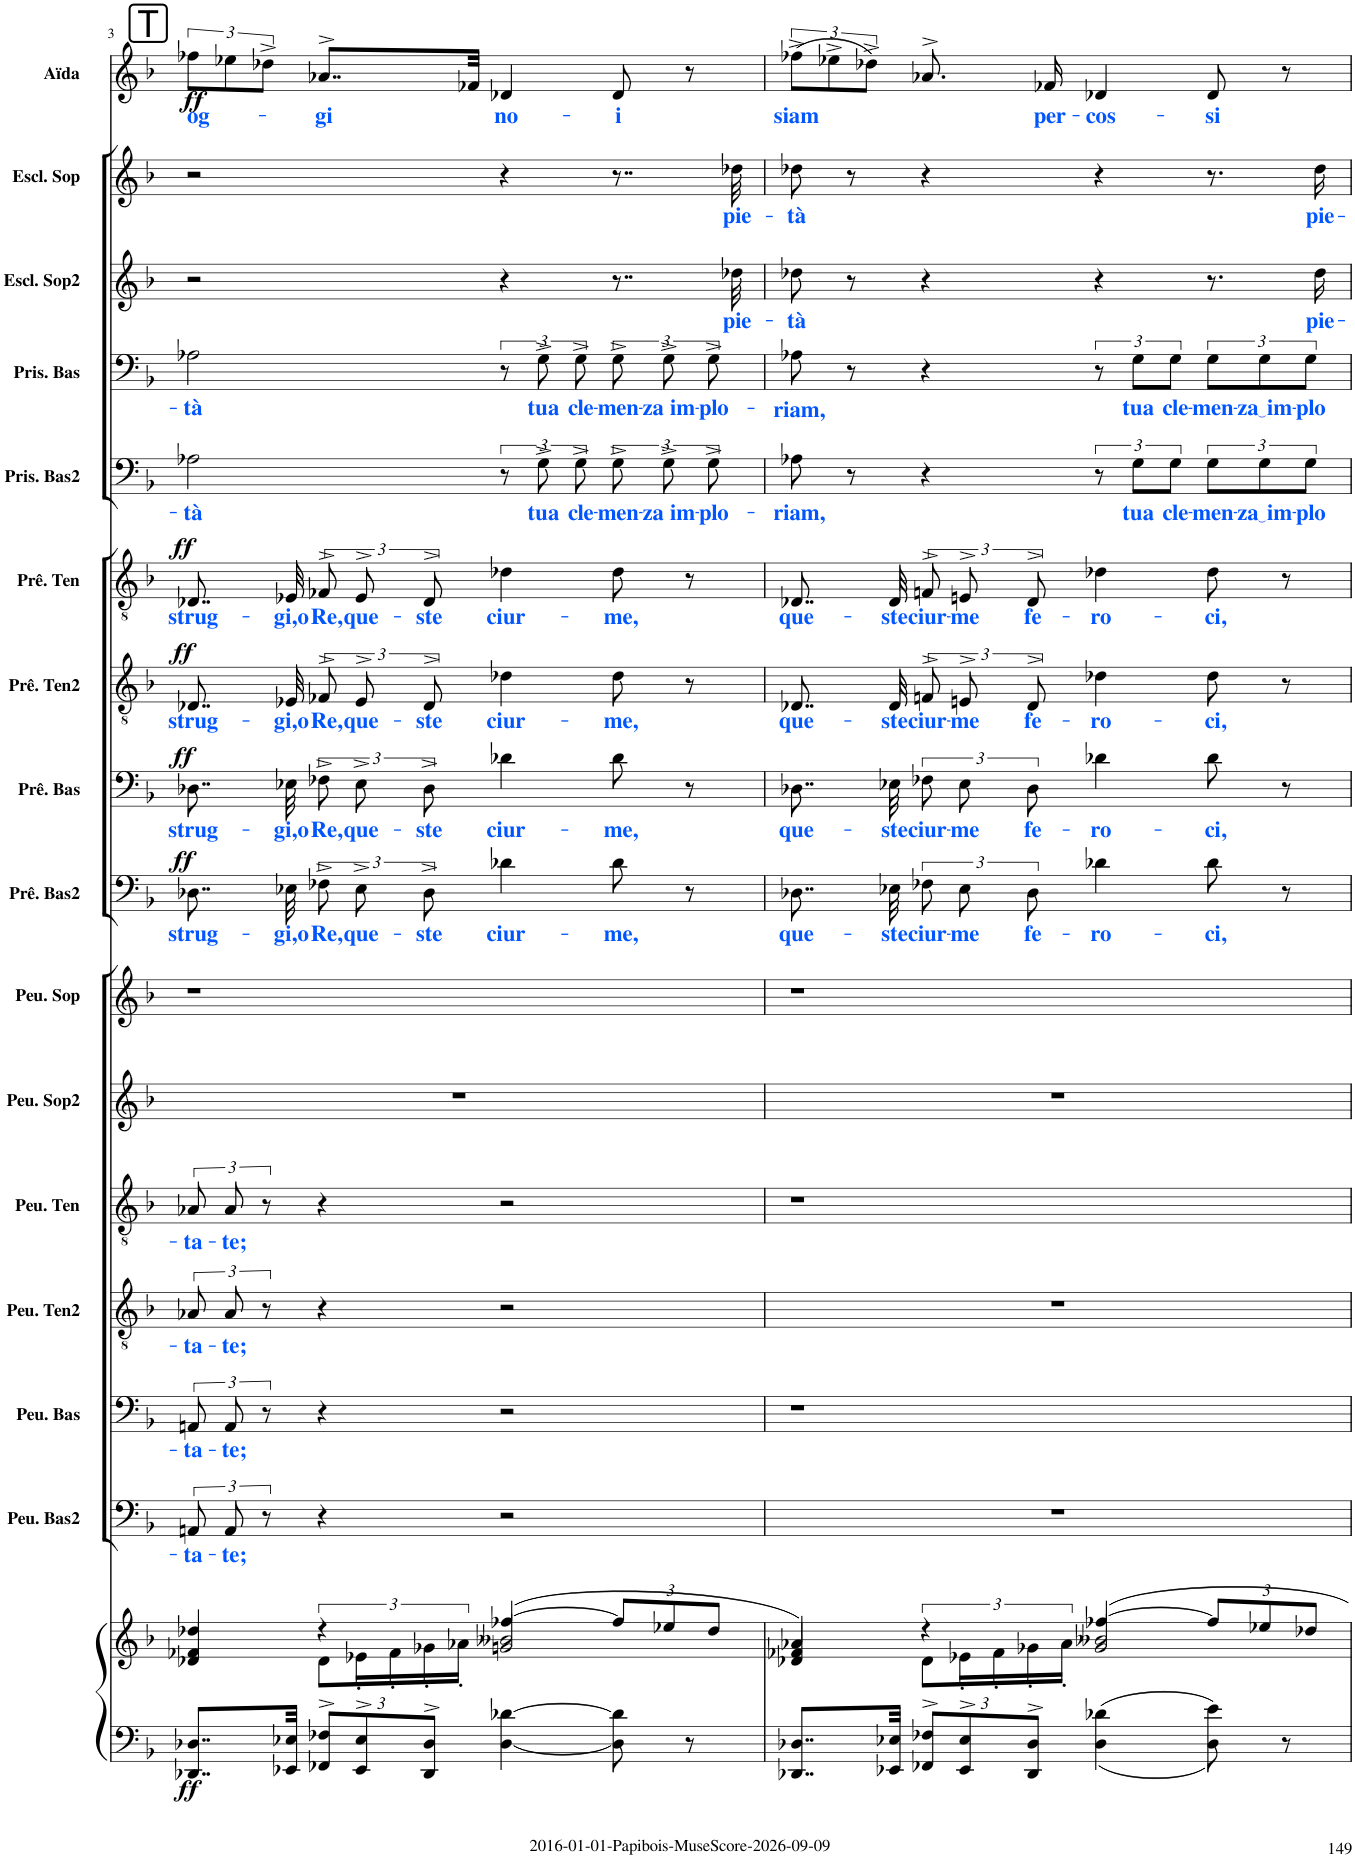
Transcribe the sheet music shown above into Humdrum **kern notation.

**kern	**kern	**dynam	**kern	**text	**kern	**text	**kern	**text	**kern	**text	**kern	**text	**dynam	**kern	**text	**dynam	**kern	**text	**dynam	**kern	**text	**dynam	**kern	**text	**kern	**text	**kern	**text	**kern	**text	**kern	**text	**dynam
*part14	*part14	*part14	*part13	*part13	*part12	*part12	*part11	*part11	*part10	*part10	*part9	*part9	*part9	*part8	*part8	*part8	*part7	*part7	*part7	*part6	*part6	*part6	*part5	*part5	*part4	*part4	*part3	*part3	*part2	*part2	*part1	*part1	*part1
*staff15	*staff14	*staff14/15	*staff13	*staff13	*staff12	*staff12	*staff11	*staff11	*staff10	*staff10	*staff9	*staff9	*staff9	*staff8	*staff8	*staff8	*staff7	*staff7	*staff7	*staff6	*staff6	*staff6	*staff5	*staff5	*staff4	*staff4	*staff3	*staff3	*staff2	*staff2	*staff1	*staff1	*staff1
*I"Piano	*	*	*I"Peu. Bas2	*	*I"Peu. Bas	*	*I"Peu. Ten2	*	*I"Peu. Ten	*	*I"Prê. Bas2	*	*	*I"Prê. Bas	*	*	*I"Prê. Ten2	*	*	*I"Prê. Ten	*	*	*I"Pris. Bas2	*	*I"Pris. Bas	*	*I"Escl. Sop2	*	*I"Escl. Sop	*	*I"Aïda	*	*
*I'Pno	*	*	*I'Peu. Bas2	*	*I'Peu. Bas	*	*I'Peu. Ten2	*	*I'Peu. Ten	*	*I'Prê. Bas2	*	*	*I'Prê. Bas	*	*	*I'Prê. Ten2	*	*	*I'Prê. Ten	*	*	*I'Pris. Bas2	*	*I'Pris. Bas	*	*I'Escl. Sop2	*	*I'Escl. Sop	*	*I'Aïda	*	*
!!LO:PB:g=z
*clefF4	*clefG2	*	*clefF4	*	*clefF4	*	*clefGv2	*	*clefGv2	*	*clefF4	*	*	*clefF4	*	*	*clefGv2	*	*	*clefGv2	*	*	*clefF4	*	*clefF4	*	*clefG2	*	*clefG2	*	*clefG2	*	*
*k[b-]	*k[b-]	*	*k[b-]	*	*k[b-]	*	*k[b-]	*	*k[b-]	*	*k[b-]	*	*	*k[b-]	*	*	*k[b-]	*	*	*k[b-]	*	*	*k[b-]	*	*k[b-]	*	*k[b-]	*	*k[b-]	*	*k[b-]	*	*
*M4/4	*M4/4	*	*M4/4	*	*M4/4	*	*M4/4	*	*M4/4	*	*M4/4	*	*	*M4/4	*	*	*M4/4	*	*	*M4/4	*	*	*M4/4	*	*M4/4	*	*M4/4	*	*M4/4	*	*M4/4	*	*
!!LO:REH:place=s1:a:cj:fs=18:t=T
=3	=3	=3	=3	=3	=3	=3	=3	=3	=3	=3	=3	=3	=3	=3	=3	=3	=3	=3	=3	=3	=3	=3	=3	=3	=3	=3	=3	=3	=3	=3	=3	=3	=3
*	*^	*	*	*	*	*	*	*	*	*	*	*	*	*	*	*	*	*	*	*	*	*	*	*	*	*	*	*	*	*	*	*	*
!	!	!	!LO:DY:b=2	!	!LO:LY:b:color=#0055FF	!	!LO:LY:b:color=#0055FF	!	!LO:LY:b:color=#0055FF	!	!LO:LY:b:color=#0055FF	!	!LO:LY:b:color=#0055FF	!LO:DY:a	!	!LO:LY:b:color=#0055FF	!LO:DY:a	!	!LO:LY:b:color=#0055FF	!LO:DY:a	!	!LO:LY:b:color=#0055FF	!LO:DY:a	!	!LO:LY:b:color=#0055FF	!	!LO:LY:b:color=#0055FF	!	!	!	!	!	!LO:LY:b:color=#0055FF	!LO:DY:b
8..DD-X/ 8..D-X/L	4dd-X/	4d-X/ 4f-X/	ff	12AAn/L	-ta-	12AAn/L	-ta-	12A-X/L	-ta-	12A-X/L	-ta-	8..D-X\L	strug-	ff	8..D-X\L	strug-	ff	8..D-X/L	strug-	ff	8..D-X/L	strug-	ff	2A-X\	-tà	2A-X\	-tà	2r	.	2r	.	12ff-X\L	og-	ff
!	!	!	!	!	!LO:LY:b:color=#0055FF	!	!LO:LY:b:color=#0055FF	!	!LO:LY:b:color=#0055FF	!	!LO:LY:b:color=#0055FF	!	!	!	!	!	!	!	!	!	!	!	!	!	!	!	!	!	!	!	!	!	!	!
.	.	.	.	12AA/J	-te;	12AA/J	-te;	12A-/J	-te;	12A-/J	-te;	.	.	.	.	.	.	.	.	.	.	.	.	.	.	.	.	.	.	.	.	12ee-X\	.	.
.	.	.	.	12r	.	12r	.	12r	.	12r	.	.	.	.	.	.	.	.	.	.	.	.	.	.	.	.	.	.	.	.	.	12dd-X^>\J	.	.
!	!	!	!	!	!	!	!	!	!	!	!	!	!LO:LY:b:color=#0055FF	!	!	!LO:LY:b:color=#0055FF	!	!	!LO:LY:b:color=#0055FF	!	!	!LO:LY:b:color=#0055FF	!	!	!	!	!	!	!	!	!	!	!	!
32EE-X/ 32E-X/Jkk	.	.	.	.	.	.	.	.	.	.	.	32E-X\Jkk	-gi,o	.	32E-X\Jkk	-gi,o	.	32E-X/Jkk	-gi,o	.	32E-X/Jkk	-gi,o	.	.	.	.	.	.	.	.	.	.	.	.
*Xbrackettup	*	*	*	*	*	*	*	*	*	*	*	*	*	*	*	*	*	*	*	*	*	*	*	*	*	*	*	*	*	*	*	*	*	*
!	!	!	!	!	!	!	!	!	!	!	!	!	!LO:LY:b:color=#0055FF	!	!	!LO:LY:b:color=#0055FF	!	!	!LO:LY:b:color=#0055FF	!	!	!LO:LY:b:color=#0055FF	!	!	!	!	!	!	!	!	!	!	!LO:LY:b:color=#0055FF	!
12FF-X/^> 12F-X/^>L	4r	12d-\L	.	4r	.	4r	.	4r	.	4r	.	12F-X^>\L	Re,	.	12F-X^>\L	Re,	.	12F-X^>/L	Re,	.	12F-X^>/L	Re,	.	.	.	.	.	.	.	.	.	8..a-X^>/L	-gi	.
!	!	!	!	!	!	!	!	!	!	!	!	!	!LO:LY:b:color=#0055FF	!	!	!LO:LY:b:color=#0055FF	!	!	!LO:LY:b:color=#0055FF	!	!	!LO:LY:b:color=#0055FF	!	!	!	!	!	!	!	!	!	!	!	!
12EE-/^> 12E-/^>	.	24e-X'<\L	.	.	.	.	.	.	.	.	.	12E-^>\	que-	.	12E-^>\	que-	.	12E-^>/	que-	.	12E-^>/	que-	.	.	.	.	.	.	.	.	.	.	.	.
.	.	24f-'<\	.	.	.	.	.	.	.	.	.	.	.	.	.	.	.	.	.	.	.	.	.	.	.	.	.	.	.	.	.	.	.	.
!	!	!	!	!	!	!	!	!	!	!	!	!	!LO:LY:b:color=#0055FF	!	!	!LO:LY:b:color=#0055FF	!	!	!LO:LY:b:color=#0055FF	!	!	!LO:LY:b:color=#0055FF	!	!	!	!	!	!	!	!	!	!	!	!
12DD-/^> 12D-/^>J	.	24g-X'<\	.	.	.	.	.	.	.	.	.	12D-^>\J	-ste	.	12D-^>\J	-ste	.	12D-^>/J	-ste	.	12D-^>/J	-ste	.	.	.	.	.	.	.	.	.	.	.	.
.	.	24a-X'<\JJ	.	.	.	.	.	.	.	.	.	.	.	.	.	.	.	.	.	.	.	.	.	.	.	.	.	.	.	.	.	.	.	.
.	.	.	.	.	.	.	.	.	.	.	.	.	.	.	.	.	.	.	.	.	.	.	.	.	.	.	.	.	.	.	.	32f-X/Jkk	.	.
!	!	!	!	!	!	!	!	!	!	!	!	!	!LO:LY:b:color=#0055FF	!	!	!LO:LY:b:color=#0055FF	!	!	!LO:LY:b:color=#0055FF	!	!	!LO:LY:b:color=#0055FF	!	!	!	!	!	!	!	!	!	!	!LO:LY:b:color=#0055FF	!
[<4D-\ [>4d-X\	([>4ff-X/	2gn/ 2b--X/	.	2r	.	2r	.	2r	.	2r	.	4d-X\	ciur-	.	4d-X\	ciur-	.	4d-X\	ciur-	.	4d-X\	ciur-	.	12r	.	12r	.	4r	.	4r	.	4d-X/	no-	.
!	!	!	!	!	!	!	!	!	!	!	!	!	!	!	!	!	!	!	!	!	!	!	!	!	!LO:LY:b:color=#0055FF	!	!LO:LY:b:color=#0055FF	!	!	!	!	!	!	!
.	.	.	.	.	.	.	.	.	.	.	.	.	.	.	.	.	.	.	.	.	.	.	.	12G^>\	tua	12G^>\	tua	.	.	.	.	.	.	.
!	!	!	!	!	!	!	!	!	!	!	!	!	!	!	!	!	!	!	!	!	!	!	!	!	!LO:LY:b:color=#0055FF	!	!LO:LY:b:color=#0055FF	!	!	!	!	!	!	!
.	.	.	.	.	.	.	.	.	.	.	.	.	.	.	.	.	.	.	.	.	.	.	.	12G^>\	cle-	12G^>\	cle-	.	.	.	.	.	.	.
*	*Xbrackettup	*	*	*	*	*	*	*	*	*	*	*	*	*	*	*	*	*	*	*	*	*	*	*	*	*	*	*	*	*	*	*	*	*
!	!	!	!	!	!	!	!	!	!	!	!	!	!LO:LY:b:color=#0055FF	!	!	!LO:LY:b:color=#0055FF	!	!	!LO:LY:b:color=#0055FF	!	!	!LO:LY:b:color=#0055FF	!	!	!LO:LY:b:color=#0055FF	!	!LO:LY:b:color=#0055FF	!	!	!	!	!	!LO:LY:b:color=#0055FF	!
8D-\] 8d-\]	12ff-/L]	.	.	.	.	.	.	.	.	.	.	8d-\	-me,	.	8d-\	-me,	.	8d-\	-me,	.	8d-\	-me,	.	12G^>\	-men-	12G^>\	-men-	8..r	.	8..r	.	8d-/	-i	.
!	!	!	!	!	!	!	!	!	!	!	!	!	!	!	!	!	!	!	!	!	!	!	!	!	!LO:LY:b:color=#0055FF	!	!LO:LY:b:color=#0055FF	!	!	!	!	!	!	!
.	12ee-X/	.	.	.	.	.	.	.	.	.	.	.	.	.	.	.	.	.	.	.	.	.	.	12G^>\	-za im-	12G^>\	-za im-	.	.	.	.	.	.	.
8r	.	.	.	.	.	.	.	.	.	.	.	8r	.	.	8r	.	.	8r	.	.	8r	.	.	.	.	.	.	.	.	.	.	8r	.	.
!	!	!	!	!	!	!	!	!	!	!	!	!	!	!	!	!	!	!	!	!	!	!	!	!	!LO:LY:b:color=#0055FF	!	!LO:LY:b:color=#0055FF	!	!	!	!	!	!	!
.	12dd-/J	.	.	.	.	.	.	.	.	.	.	.	.	.	.	.	.	.	.	.	.	.	.	12G^>\	-plo-	12G^>\	-plo-	.	.	.	.	.	.	.
!	!	!	!	!	!	!	!	!	!	!	!	!	!	!	!	!	!	!	!	!	!	!	!	!	!	!	!	!	!LO:LY:b:color=#0055FF	!	!LO:LY:b:color=#0055FF	!	!	!
.	.	.	.	.	.	.	.	.	.	.	.	.	.	.	.	.	.	.	.	.	.	.	.	.	.	.	.	32dd-X\	pie-	32dd-X\	pie-	.	.	.
=4	=4	=4	=4	=4	=4	=4	=4	=4	=4	=4	=4	=4	=4	=4	=4	=4	=4	=4	=4	=4	=4	=4	=4	=4	=4	=4	=4	=4	=4	=4	=4	=4	=4	=4
!	!	!	!	!	!	!	!	!	!	!	!	!	!LO:LY:b:color=#0055FF	!	!	!LO:LY:b:color=#0055FF	!	!	!LO:LY:b:color=#0055FF	!	!	!LO:LY:b:color=#0055FF	!	!	!LO:LY:b:color=#0055FF	!	!LO:LY:b:color=#0055FF	!	!LO:LY:b:color=#0055FF	!	!LO:LY:b:color=#0055FF	!	!LO:LY:b:color=#0055FF	!
8..DD-X/ 8..D-X/L	4a-X/)	4d-X/ 4f-X/	.	1r	.	1r	.	1r	.	1r	.	8..D-X\L	que-	.	8..D-X\L	que-	.	8..D-X/L	que-	.	8..D-X/L	que-	.	8A-X\	-riam,	8A-X\	-riam,	8dd-X\	-tà	8dd-X\	-tà	(12ff-X^>\L	siam	.
.	.	.	.	.	.	.	.	.	.	.	.	.	.	.	.	.	.	.	.	.	.	.	.	.	.	.	.	.	.	.	.	12ee-X^>\	.	.
.	.	.	.	.	.	.	.	.	.	.	.	.	.	.	.	.	.	.	.	.	.	.	.	8r	.	8r	.	8r	.	8r	.	.	.	.
.	.	.	.	.	.	.	.	.	.	.	.	.	.	.	.	.	.	.	.	.	.	.	.	.	.	.	.	.	.	.	.	12dd-X^>\J)	.	.
!	!	!	!	!	!	!	!	!	!	!	!	!	!LO:LY:b:color=#0055FF	!	!	!LO:LY:b:color=#0055FF	!	!	!LO:LY:b:color=#0055FF	!	!	!LO:LY:b:color=#0055FF	!	!	!	!	!	!	!	!	!	!	!	!
32EE-X/ 32E-X/Jkk	.	.	.	.	.	.	.	.	.	.	.	32E-X\Jkk	-ste	.	32E-X\Jkk	-ste	.	32D-/Jkk	-ste	.	32D-/Jkk	-ste	.	.	.	.	.	.	.	.	.	.	.	.
*	*	*brackettup	*	*	*	*	*	*	*	*	*	*	*	*	*	*	*	*	*	*	*	*	*	*	*	*	*	*	*	*	*	*	*	*
!	!	!	!	!	!	!	!	!	!	!	!	!	!LO:LY:b:color=#0055FF	!	!	!LO:LY:b:color=#0055FF	!	!	!LO:LY:b:color=#0055FF	!	!	!LO:LY:b:color=#0055FF	!	!	!	!	!	!	!	!	!	!	!	!
12FF-X/^> 12F-X/^>L	4r	12d-\L	.	.	.	.	.	.	.	.	.	12F-X\L	ciur-	.	12F-X\L	ciur-	.	12Fn^>/L	ciur-	.	12Fn^>/L	ciur-	.	4r	.	4r	.	4r	.	4r	.	8.a-X^>/	.	.
!	!	!	!	!	!	!	!	!	!	!	!	!	!LO:LY:b:color=#0055FF	!	!	!LO:LY:b:color=#0055FF	!	!	!LO:LY:b:color=#0055FF	!	!	!LO:LY:b:color=#0055FF	!	!	!	!	!	!	!	!	!	!	!	!
12EE-/^> 12E-/^>	.	24e-X'<\L	.	.	.	.	.	.	.	.	.	12E-\	-me	.	12E-\	-me	.	12En^>/	-me	.	12En^>/	-me	.	.	.	.	.	.	.	.	.	.	.	.
.	.	24f-'<\	.	.	.	.	.	.	.	.	.	.	.	.	.	.	.	.	.	.	.	.	.	.	.	.	.	.	.	.	.	.	.	.
!	!	!	!	!	!	!	!	!	!	!	!	!	!LO:LY:b:color=#0055FF	!	!	!LO:LY:b:color=#0055FF	!	!	!LO:LY:b:color=#0055FF	!	!	!LO:LY:b:color=#0055FF	!	!	!	!	!	!	!	!	!	!	!	!
12DD-/^> 12D-/^>J	.	24g-X'<\	.	.	.	.	.	.	.	.	.	12D-\J	fe-	.	12D-\J	fe-	.	12D-^>/J	fe-	.	12D-^>/J	fe-	.	.	.	.	.	.	.	.	.	.	.	.
!	!	!	!	!	!	!	!	!	!	!	!	!	!	!	!	!	!	!	!	!	!	!	!	!	!	!	!	!	!	!	!	!	!LO:LY:b:color=#0055FF	!
.	.	.	.	.	.	.	.	.	.	.	.	.	.	.	.	.	.	.	.	.	.	.	.	.	.	.	.	.	.	.	.	16f-X/	per-	.
.	.	24a-'<\JJ	.	.	.	.	.	.	.	.	.	.	.	.	.	.	.	.	.	.	.	.	.	.	.	.	.	.	.	.	.	.	.	.
!	!	!	!	!	!	!	!	!	!	!	!	!	!LO:LY:b:color=#0055FF	!	!	!LO:LY:b:color=#0055FF	!	!	!LO:LY:b:color=#0055FF	!	!	!LO:LY:b:color=#0055FF	!	!	!	!	!	!	!	!	!	!	!LO:LY:b:color=#0055FF	!
4D-\ 4d-X\	[>4ff-X/	2g-/ 2b--X/	.	.	.	.	.	.	.	.	.	4d-X\	-ro-	.	4d-X\	-ro-	.	4d-X\	-ro-	.	4d-X\	-ro-	.	12r	.	12r	.	4r	.	4r	.	4d-X/	-cos-	.
!	!	!	!	!	!	!	!	!	!	!	!	!	!	!	!	!	!	!	!	!	!	!	!	!	!LO:LY:b:color=#0055FF	!	!LO:LY:b:color=#0055FF	!	!	!	!	!	!	!
.	.	.	.	.	.	.	.	.	.	.	.	.	.	.	.	.	.	.	.	.	.	.	.	12G\L	tua	12G\L	tua	.	.	.	.	.	.	.
!	!	!	!	!	!	!	!	!	!	!	!	!	!	!	!	!	!	!	!	!	!	!	!	!	!LO:LY:b:color=#0055FF	!	!LO:LY:b:color=#0055FF	!	!	!	!	!	!	!
.	.	.	.	.	.	.	.	.	.	.	.	.	.	.	.	.	.	.	.	.	.	.	.	12G\J	cle-	12G\J	cle-	.	.	.	.	.	.	.
*	*Xbrackettup	*	*	*	*	*	*	*	*	*	*	*	*	*	*	*	*	*	*	*	*	*	*	*	*	*	*	*	*	*	*	*	*	*
!	!	!	!	!	!	!	!	!	!	!	!	!	!LO:LY:b:color=#0055FF	!	!	!LO:LY:b:color=#0055FF	!	!	!LO:LY:b:color=#0055FF	!	!	!LO:LY:b:color=#0055FF	!	!	!LO:LY:b:color=#0055FF	!	!LO:LY:b:color=#0055FF	!	!	!	!	!	!LO:LY:b:color=#0055FF	!
8D-\ 8e\	12ff-/L]	.	.	.	.	.	.	.	.	.	.	8d-\	-ci,	.	8d-\	-ci,	.	8d-\	-ci,	.	8d-\	-ci,	.	12G\L	-men-	12G\L	-men-	8.r	.	8.r	.	8d-/	-si	.
!	!	!	!	!	!	!	!	!	!	!	!	!	!	!	!	!	!	!	!	!	!	!	!	!	!LO:LY:b:color=#0055FF	!	!LO:LY:b:color=#0055FF	!	!	!	!	!	!	!
.	12ee-X/	.	.	.	.	.	.	.	.	.	.	.	.	.	.	.	.	.	.	.	.	.	.	12G\	za im	12G\	za im	.	.	.	.	.	.	.
8r	.	.	.	.	.	.	.	.	.	.	.	8r	.	.	8r	.	.	8r	.	.	8r	.	.	.	.	.	.	.	.	.	.	8r	.	.
!	!	!	!	!	!	!	!	!	!	!	!	!	!	!	!	!	!	!	!	!	!	!	!	!	!LO:LY:b:color=#0055FF	!	!LO:LY:b:color=#0055FF	!	!	!	!	!	!	!
.	12dd-X/J	.	.	.	.	.	.	.	.	.	.	.	.	.	.	.	.	.	.	.	.	.	.	12G\J	-plo	12G\J	-plo	.	.	.	.	.	.	.
!	!	!	!	!	!	!	!	!	!	!	!	!	!	!	!	!	!	!	!	!	!	!	!	!	!	!	!	!	!LO:LY:b:color=#0055FF	!	!LO:LY:b:color=#0055FF	!	!	!
.	.	.	.	.	.	.	.	.	.	.	.	.	.	.	.	.	.	.	.	.	.	.	.	.	.	.	.	16dd-\	pie-	16dd-\	pie-	.	.	.
*	*v	*v	*	*	*	*	*	*	*	*	*	*	*	*	*	*	*	*	*	*	*	*	*	*	*	*	*	*	*	*	*	*	*	*
=	=	=	=	=	=	=	=	=	=	=	=	=	=	=	=	=	=	=	=	=	=	=	=	=	=	=	=	=	=	=	=	=	=
*-	*-	*-	*-	*-	*-	*-	*-	*-	*-	*-	*-	*-	*-	*-	*-	*-	*-	*-	*-	*-	*-	*-	*-	*-	*-	*-	*-	*-	*-	*-	*-	*-	*-
